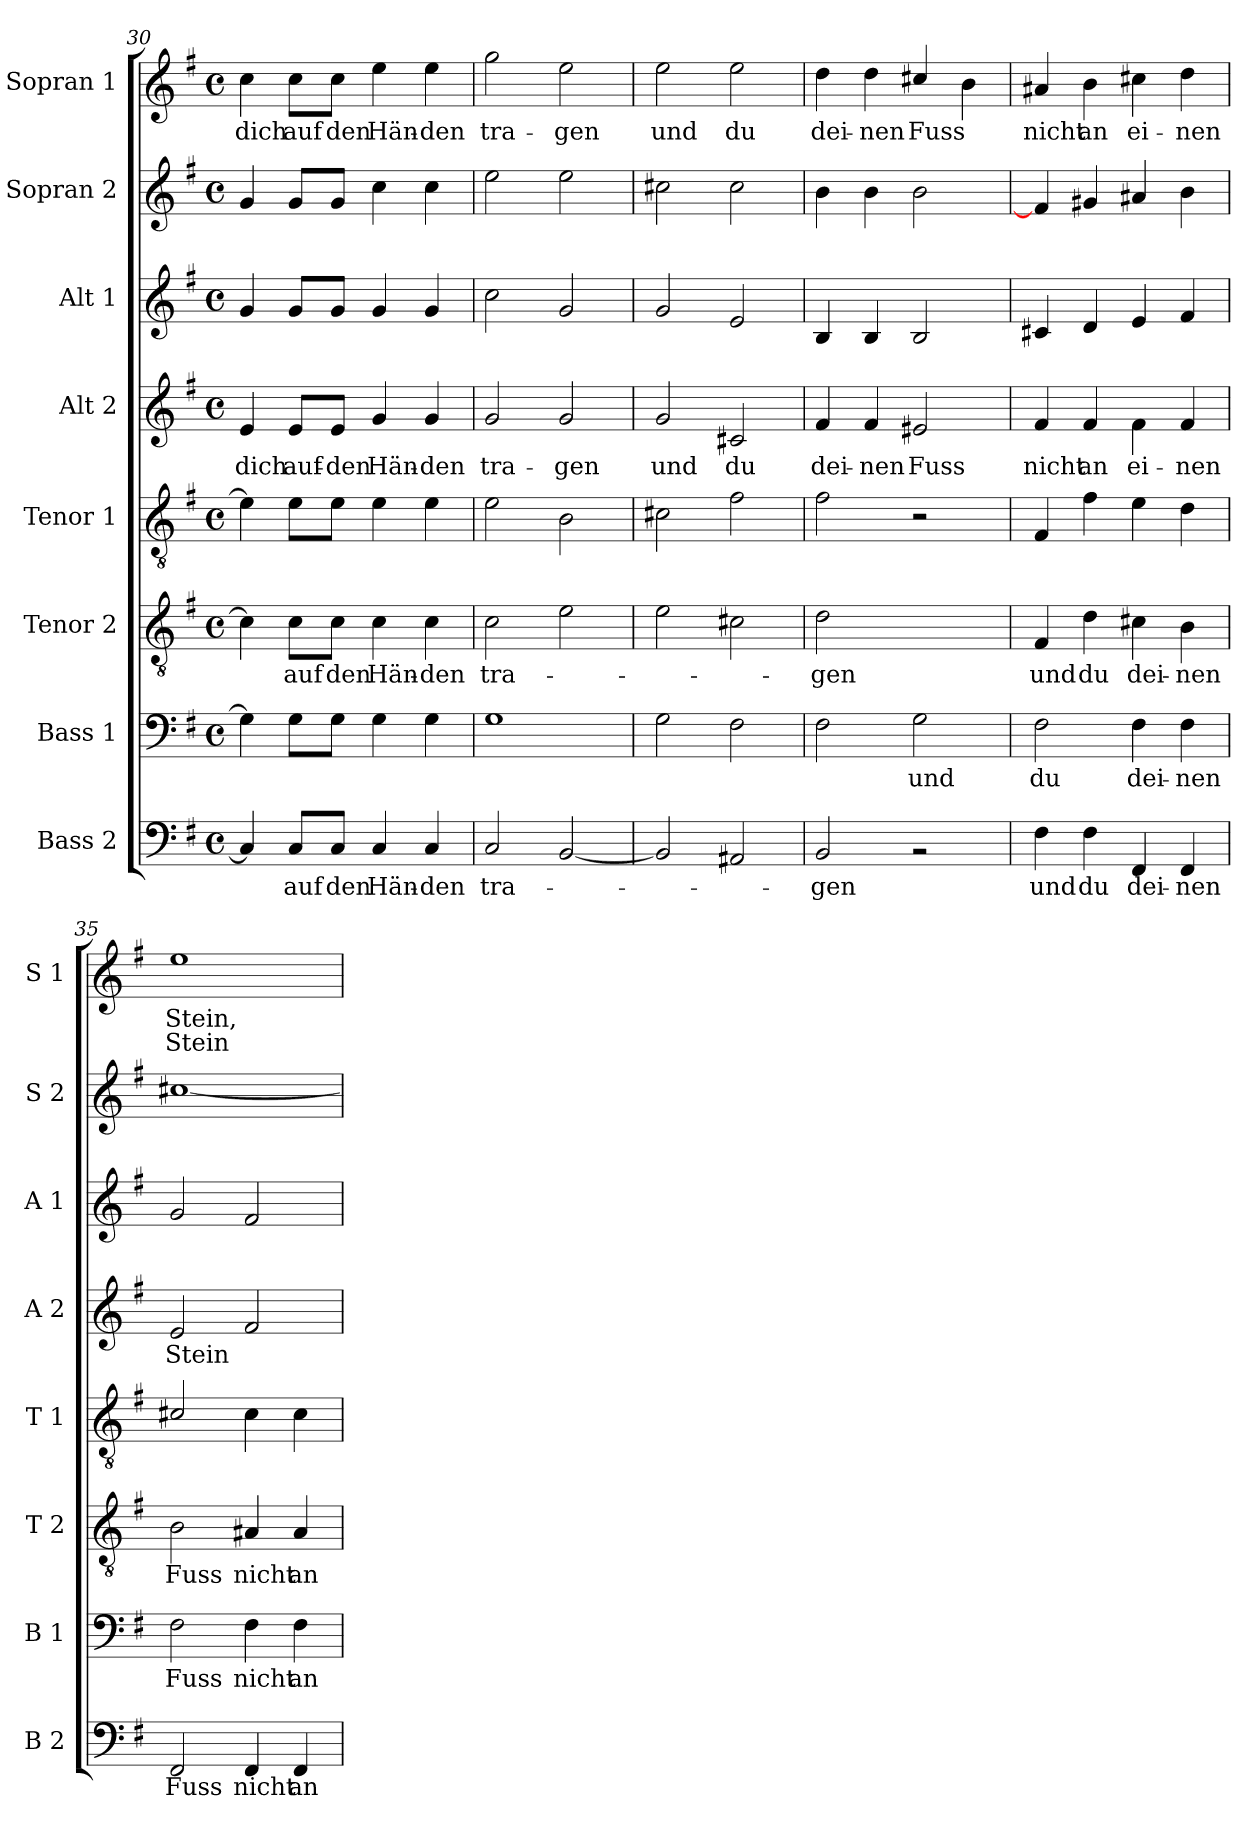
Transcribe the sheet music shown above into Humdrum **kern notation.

**kern	**text	**kern	**text	**kern	**text	**kern	**kern	**text	**kern	**kern	**kern	**text	**text
*part8	*part8	*part7	*part7	*part6	*part6	*part5	*part4	*part4	*part3	*part2	*part1	*part1	*part1
*staff8	*staff8	*staff7	*staff7	*staff6	*staff6	*staff5	*staff4	*staff4	*staff3	*staff2	*staff1	*staff1	*staff1
*I"Bass 2	*	*I"Bass 1	*	*I"Tenor 2	*	*I"Tenor 1	*I"Alt 2	*	*I"Alt 1	*I"Sopran 2	*I"Sopran 1	*	*
*I'B 2	*	*I'B 1	*	*I'T 2	*	*I'T 1	*I'A 2	*	*I'A 1	*I'S 2	*I'S 1	*	*
!!LO:PB:g=z
*clefF4	*	*clefF4	*	*clefGv2	*	*clefGv2	*clefG2	*	*clefG2	*clefG2	*clefG2	*	*
*k[f#]	*	*k[f#]	*	*k[f#]	*	*k[f#]	*k[f#]	*	*k[f#]	*k[f#]	*k[f#]	*	*
*G:	*	*G:	*	*G:	*	*G:	*G:	*	*G:	*G:	*G:	*	*
*M4/4	*	*M4/4	*	*M4/4	*	*M4/4	*M4/4	*	*M4/4	*M4/4	*M4/4	*	*
*met(c)	*	*met(c)	*	*met(c)	*	*met(c)	*met(c)	*	*met(c)	*met(c)	*met(c)	*	*
=30	=30	=30	=30	=30	=30	=30	=30	=30	=30	=30	=30	=30	=30
*^	*	*	*	*^	*	*	*^	*	*	*	*	*	*
!	!	!	!	!	!	!	!	!	!	!	!LO:LY:b	!	!	!	!LO:LY:b	!
*	*	*	*	*	*	*	*	*	*	*	*	*	*^	*	*	*
1ryy	4C/]	.	4G\]	.	1ryy	4c\]	.	4e\]	1ryy	4e/	dich	4g/	1ryy	4g/	4cc\	dich	.
!	!	!LO:LY:b	!	!	!	!	!LO:LY:b	!	!	!	!LO:LY:b	!	!	!	!	!LO:LY:b	!
.	8C/L	auf	8G\L	.	.	8c\L	auf	8e\L	.	8e/L	auf-	8g/L	.	8g/L	8cc\L	auf	.
!	!	!LO:LY:b	!	!	!	!	!LO:LY:b	!	!	!	!LO:LY:b	!	!	!	!	!LO:LY:b	!
.	8C/J	den	8G\J	.	.	8c\J	den	8e\J	.	8e/J	-den	8g/J	.	8g/J	8cc\J	den	.
!	!	!LO:LY:b	!	!	!	!	!LO:LY:b	!	!	!	!LO:LY:b	!	!	!	!	!LO:LY:b	!
.	4C/	Hän-	4G\	.	.	4c\	Hän-	4e\	.	4g/	Hän-	4g/	.	4cc\	4ee\	Hän-	.
!	!	!LO:LY:b	!	!	!	!	!LO:LY:b	!	!	!	!LO:LY:b	!	!	!	!	!LO:LY:b	!
.	4C/	-den	4G\	.	.	4c\	-den	4e\	.	4g/	-den	4g/	.	4cc\	4ee\	-den	.
!!LO:PB:g=z
=31	=31	=31	=31	=31	=31	=31	=31	=31	=31	=31	=31	=31	=31	=31	=31	=31	=31
!	!	!LO:LY:b	!	!	!	!	!LO:LY:b	!	!	!	!LO:LY:b	!	!	!	!	!LO:LY:b	!
1ryy	2C/	tra-	1G	.	1ryy	2c\	tra-	2e\	1ryy	2g/	tra-	2cc\	1ryy	2ee\	2gg\	tra-	.
!	!	!	!	!	!	!	!	!	!	!	!LO:LY:b	!	!	!	!	!LO:LY:b	!
.	[2BB/	.	.	.	.	2e\	.	2B\	.	2g/	-gen	2g/	.	2ee\	2ee\	-gen	.
=32	=32	=32	=32	=32	=32	=32	=32	=32	=32	=32	=32	=32	=32	=32	=32	=32	=32
!	!	!	!	!	!	!	!	!	!	!	!LO:LY:b	!	!	!	!	!LO:LY:b	!
1ryy	2BB/]	.	2G\	.	1ryy	2e\	.	2c#X\	1ryy	2g/	und	2g/	1ryy	2cc#X\	2ee\	und	.
!	!	!	!	!	!	!	!	!	!	!	!LO:LY:b	!	!	!	!	!LO:LY:b	!
.	2AA#X/	.	2F#\	.	.	2c#X\	.	2f#\	.	2c#X/	du	2e/	.	2cc#\	2ee\	du	.
=33	=33	=33	=33	=33	=33	=33	=33	=33	=33	=33	=33	=33	=33	=33	=33	=33	=33
!	!	!LO:LY:b	!	!	!	!	!LO:LY:b	!	!	!	!LO:LY:b	!	!	!	!	!LO:LY:b	!
1ryy	2BB/	-gen	2F#\	.	1ryy	2d\	-gen	2f#\	1ryy	4f#/	dei-	4B/	1ryy	4b\	4dd\	dei-	.
!	!	!	!	!	!	!	!	!	!	!	!LO:LY:b	!	!	!	!	!LO:LY:b	!
.	.	.	.	.	.	.	.	.	.	4f#/	-nen	4B/	.	4b\	4dd\	-nen	.
!	!	!	!	!LO:LY:b	!	!	!	!	!	!	!LO:LY:b	!	!	!	!	!LO:LY:b	!
.	2r	.	2G\	und	.	2ryy	.	2r	.	2e#X/	Fuss	2B/	.	2b\	4cc#X/	Fuss	.
.	.	.	.	.	.	.	.	.	.	.	.	.	.	.	4b\	.	.
=34	=34	=34	=34	=34	=34	=34	=34	=34	=34	=34	=34	=34	=34	=34	=34	=34	=34
!	!	!LO:LY:b	!	!LO:LY:b	!	!	!LO:LY:b	!	!	!	!LO:LY:b	!	!	!	!	!LO:LY:b	!
1ryy	4F#\	und	2F#\	du	1ryy	4F#/	und	4F#/	1ryy	4f#/	nicht	4c#X/	1ryy	4f#/]	4a#X/	nicht	.
!	!	!LO:LY:b	!	!	!	!	!LO:LY:b	!	!	!	!LO:LY:b	!	!	!	!	!LO:LY:b	!
.	4F#\	du	.	.	.	4d\	du	4f#\	.	4f#/	an	4d/	.	4g#X/	4b\	an	.
!	!	!LO:LY:b	!	!LO:LY:b	!	!	!LO:LY:b	!	!	!	!LO:LY:b	!	!	!	!	!LO:LY:b	!
.	4FF#/	dei-	4F#\	dei-	.	4c#X\	dei-	4e\	.	4f#\	ei-	4e/	.	4a#X/	4cc#X\	ei-	.
!	!	!LO:LY:b	!	!LO:LY:b	!	!	!LO:LY:b	!	!	!	!LO:LY:b	!	!	!	!	!LO:LY:b	!
.	4FF#/	-nen	4F#\	-nen	.	4B\	-nen	4d\	.	4f#/	-nen	4f#/	.	4b\	4dd\	-nen	.
=35	=35	=35	=35	=35	=35	=35	=35	=35	=35	=35	=35	=35	=35	=35	=35	=35	=35
!	!	!LO:LY:b	!	!LO:LY:b	!	!	!LO:LY:b	!	!	!	!LO:LY:b	!	!	!	!	!LO:LY:b	!LO:LY:b
1ryy	2FF#/	Fuss	2F#\	Fuss	1ryy	2B\	Fuss	2c#X/	1ryy	2e/	Stein	2g/	1ryy	[1cc#X	1ee	Stein,	Stein
!	!	!LO:LY:b	!	!LO:LY:b	!	!	!LO:LY:b	!	!	!	!	!	!	!	!	!	!
.	4FF#/	nicht	4F#\	nicht	.	4A#X/	nicht	4c#\	.	2f#/	.	2f#/	.	.	.	.	.
!	!	!LO:LY:b	!	!LO:LY:b	!	!	!LO:LY:b	!	!	!	!	!	!	!	!	!	!
.	4FF#/	an	4F#\	an	.	4A#/	an	4c#\	.	.	.	.	.	.	.	.	.
*v	*v	*	*	*	*v	*v	*	*	*v	*v	*	*	*v	*v	*	*	*
=	=	=	=	=	=	=	=	=	=	=	=	=	=
*-	*-	*-	*-	*-	*-	*-	*-	*-	*-	*-	*-	*-	*-
